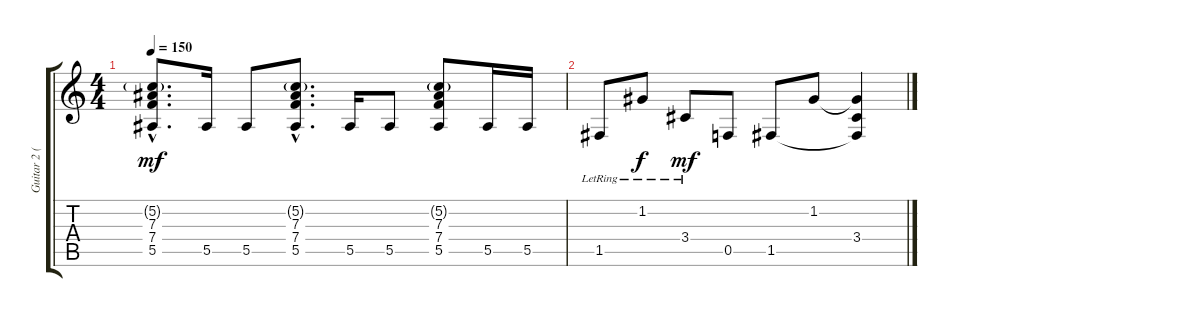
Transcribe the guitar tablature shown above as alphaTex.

\track ("Guitar 2 (Lead)" "Guitar 2 (") {instrument distortionguitar}
\staff {score tabs}
\tuning (C4 G3 Eb3 Bb2 F2 C2) {hide}
\ts (4 4)
\tempo 150
\clef g2
\ks c
(5.2{g hac} 7.3{hac} 7.4{hac} 5.5{hac}).8{d dy mf} 5.5.16 5.5.8 (5.2{g hac} 7.3{hac} 7.4{hac} 5.5{hac}).8{d} 5.5.16 5.5.8 (5.2{g} 7.3 7.4 5.5).8 5.5.16 5.5.16 |
1.5{lr}.8 1.2{lr}.8{dy f} 3.4{lr}.8{dy mf} 0.5.8 1.5.8 1.2.8 (1.2{t} 3.4 1.5{t}).4
